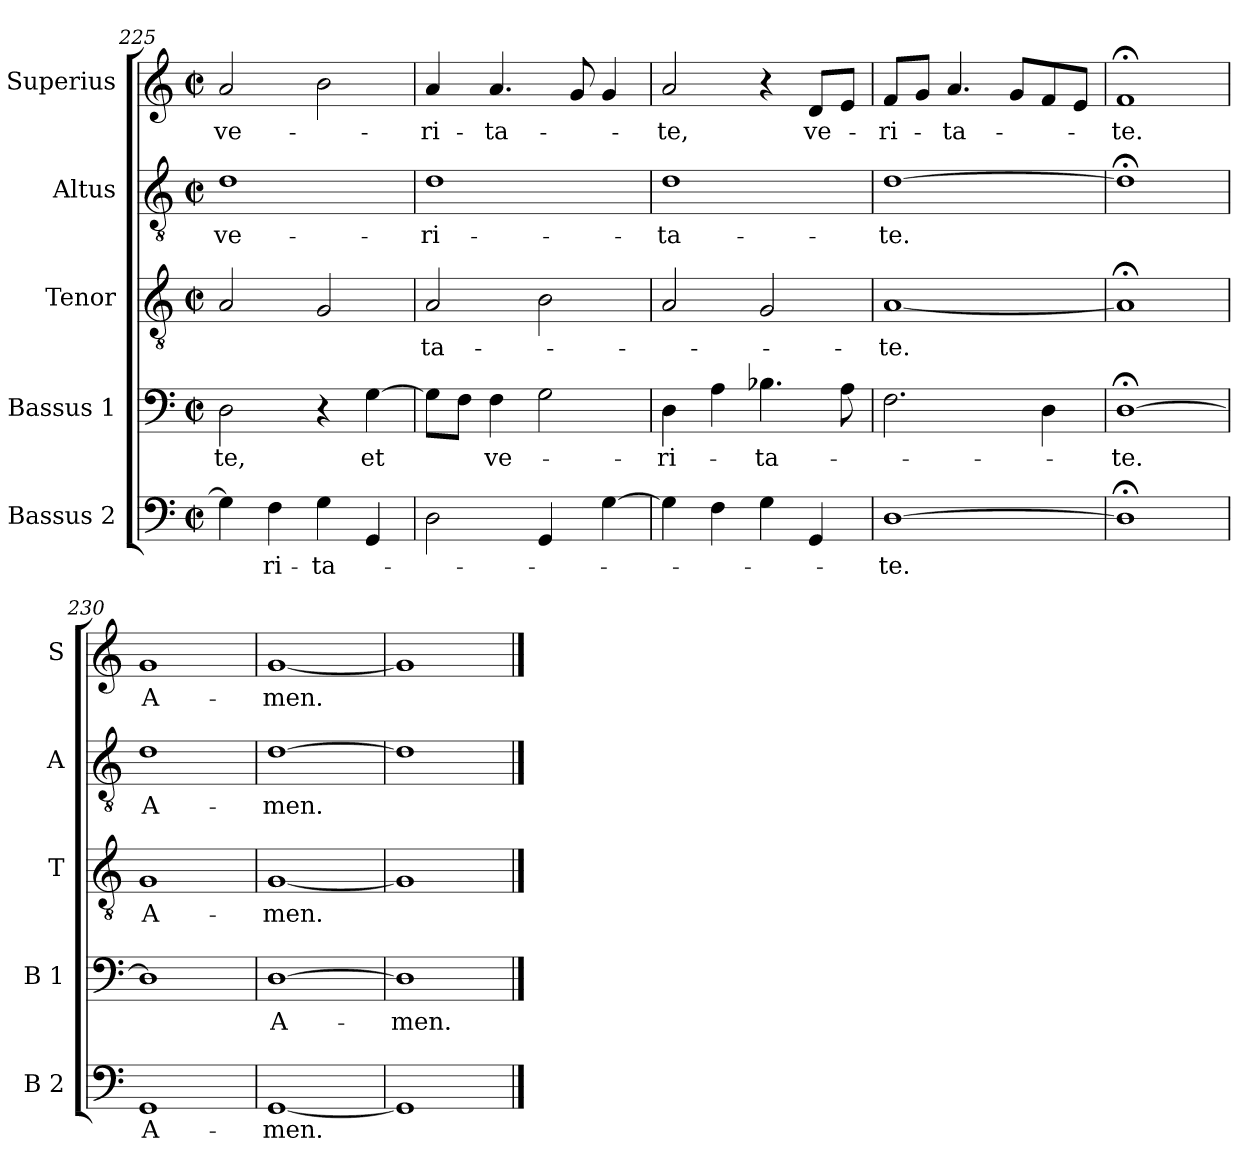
**kern	**text	**kern	**text	**kern	**text	**kern	**text	**kern	**text
*part5	*part5	*part4	*part4	*part3	*part3	*part2	*part2	*part1	*part1
*staff5	*staff5	*staff4	*staff4	*staff3	*staff3	*staff2	*staff2	*staff1	*staff1
*I"Bassus 2	*	*I"Bassus 1	*	*I"Tenor	*	*I"Altus	*	*I"Superius	*
*I'B 2	*	*I'B 1	*	*I'T	*	*I'A	*	*I'S	*
*clefF4	*	*clefF4	*	*clefGv2	*	*clefGv2	*	*clefG2	*
*k[]	*	*k[]	*	*k[]	*	*k[]	*	*k[]	*
*C:	*	*C:	*	*C:	*	*C:	*	*C:	*
*M2/2	*	*M2/2	*	*M2/2	*	*M2/2	*	*M2/2	*
*met(c|)	*	*met(c|)	*	*met(c|)	*	*met(c|)	*	*met(c|)	*
=225	=225	=225	=225	=225	=225	=225	=225	=225	=225
!	!	!	!LO:LY:b	!	!	!	!LO:LY:b	!	!LO:LY:b
4G\]	.	2D\	-te,	2A/	.	1d	ve-	2a/	ve-
!	!LO:LY:b	!	!	!	!	!	!	!	!
4F\	-ri-	.	.	.	.	.	.	.	.
!	!LO:LY:b	!	!	!	!	!	!	!	!
4G\	-ta-	4r	.	2G/	.	.	.	2b\	.
!	!	!	!LO:LY:b	!	!	!	!	!	!
4GG/	.	[4G\	et	.	.	.	.	.	.
=226	=226	=226	=226	=226	=226	=226	=226	=226	=226
!	!	!	!	!	!LO:LY:b	!	!LO:LY:b	!	!LO:LY:b
2D\	.	8G\L]	.	2A/	-ta-	1d	-ri-	4a/	-ri-
.	.	8F\J	.	.	.	.	.	.	.
!	!	!	!LO:LY:b	!	!	!	!	!	!LO:LY:b
.	.	4F\	ve-	.	.	.	.	4.a/	-ta-
4GG/	.	2G\	.	2B\	.	.	.	.	.
.	.	.	.	.	.	.	.	8g/	.
[4G\	.	.	.	.	.	.	.	4g/	.
=227	=227	=227	=227	=227	=227	=227	=227	=227	=227
!	!	!	!LO:LY:b	!	!	!	!LO:LY:b	!	!LO:LY:b
4G\]	.	4D\	-ri-	2A/	.	1d	-ta-	2a/	-te,
4F\	.	4A\	.	.	.	.	.	.	.
!	!	!	!LO:LY:b	!	!	!	!	!	!
4G\	.	4.B-X\	-ta-	2G/	.	.	.	4r	.
!	!	!	!	!	!	!	!	!	!LO:LY:b
4GG/	.	.	.	.	.	.	.	8d/L	ve-
.	.	8A\	.	.	.	.	.	8e/J	.
!!LO:LB:g=z
=228	=228	=228	=228	=228	=228	=228	=228	=228	=228
!	!LO:LY:b	!	!	!	!LO:LY:b	!	!LO:LY:b	!	!LO:LY:b
[1D	-te.	2.F\	.	[1A	-te.	[1d	-te.	8f/L	-ri-
.	.	.	.	.	.	.	.	8g/J	.
!	!	!	!	!	!	!	!	!	!LO:LY:b
.	.	.	.	.	.	.	.	4.a/	-ta-
.	.	.	.	.	.	.	.	8g/L	.
.	.	4D\	.	.	.	.	.	8f/	.
.	.	.	.	.	.	.	.	8e/J	.
=229	=229	=229	=229	=229	=229	=229	=229	=229	=229
!	!	!	!LO:LY:b	!	!	!	!	!	!LO:LY:b
1D;<]	.	[1D;<	-te.	1A;<]	.	1d;<]	.	1f;<	-te.
=230	=230	=230	=230	=230	=230	=230	=230	=230	=230
!	!LO:LY:b	!	!	!	!LO:LY:b	!	!LO:LY:b	!	!LO:LY:b
1GG	A-	1D]	.	1G	A-	1d	A-	1g	A-
=231	=231	=231	=231	=231	=231	=231	=231	=231	=231
!	!LO:LY:b	!	!LO:LY:b	!	!LO:LY:b	!	!LO:LY:b	!	!LO:LY:b
[1GG	-men.	[1D	A-	[1G	-men.	[1d	-men.	[1g	-men.
=232	=232	=232	=232	=232	=232	=232	=232	=232	=232
!	!	!	!LO:LY:b	!	!	!	!	!	!
1GG]	.	1D]	-men.	1G]	.	1d]	.	1g]	.
==	==	==	==	==	==	==	==	==	==
*-	*-	*-	*-	*-	*-	*-	*-	*-	*-
